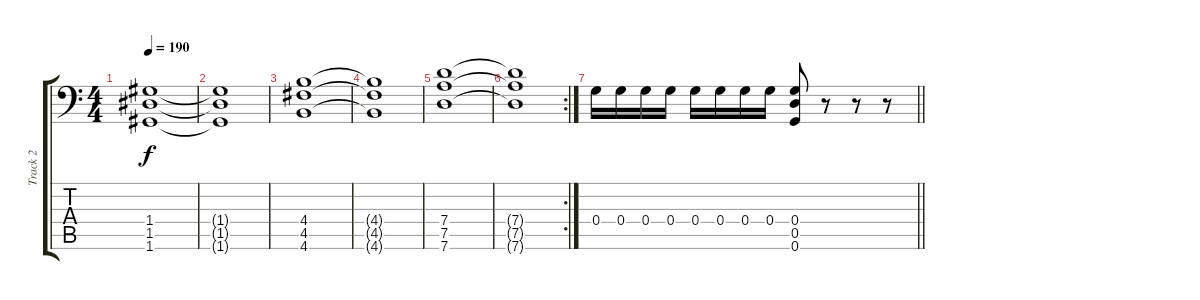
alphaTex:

\track ("Track 2" "Track 2") {instrument distortionguitar}
\staff {score tabs}
\tuning (A3 E3 C3 G2 D2 G1) {hide}
\ts (4 4)
\tempo 190
\clef f4
\ks c
(1.4 1.5 1.6).1{dy f} |
(1.4{t} 1.5{t} 1.6{t}).1 |
(4.4 4.5 4.6).1 |
(4.4{t} 4.5{t} 4.6{t}).1 |
(7.4 7.5 7.6).1 |
\rc 2
(7.4{t} 7.5{t} 7.6{t}).1 |
\barLineRight lightlight
0.4.16 0.4.16 0.4.16 0.4.16 0.4.16 0.4.16 0.4.16 0.4.16 (0.4 0.5 0.6).8 r.8 r.8 r.8
